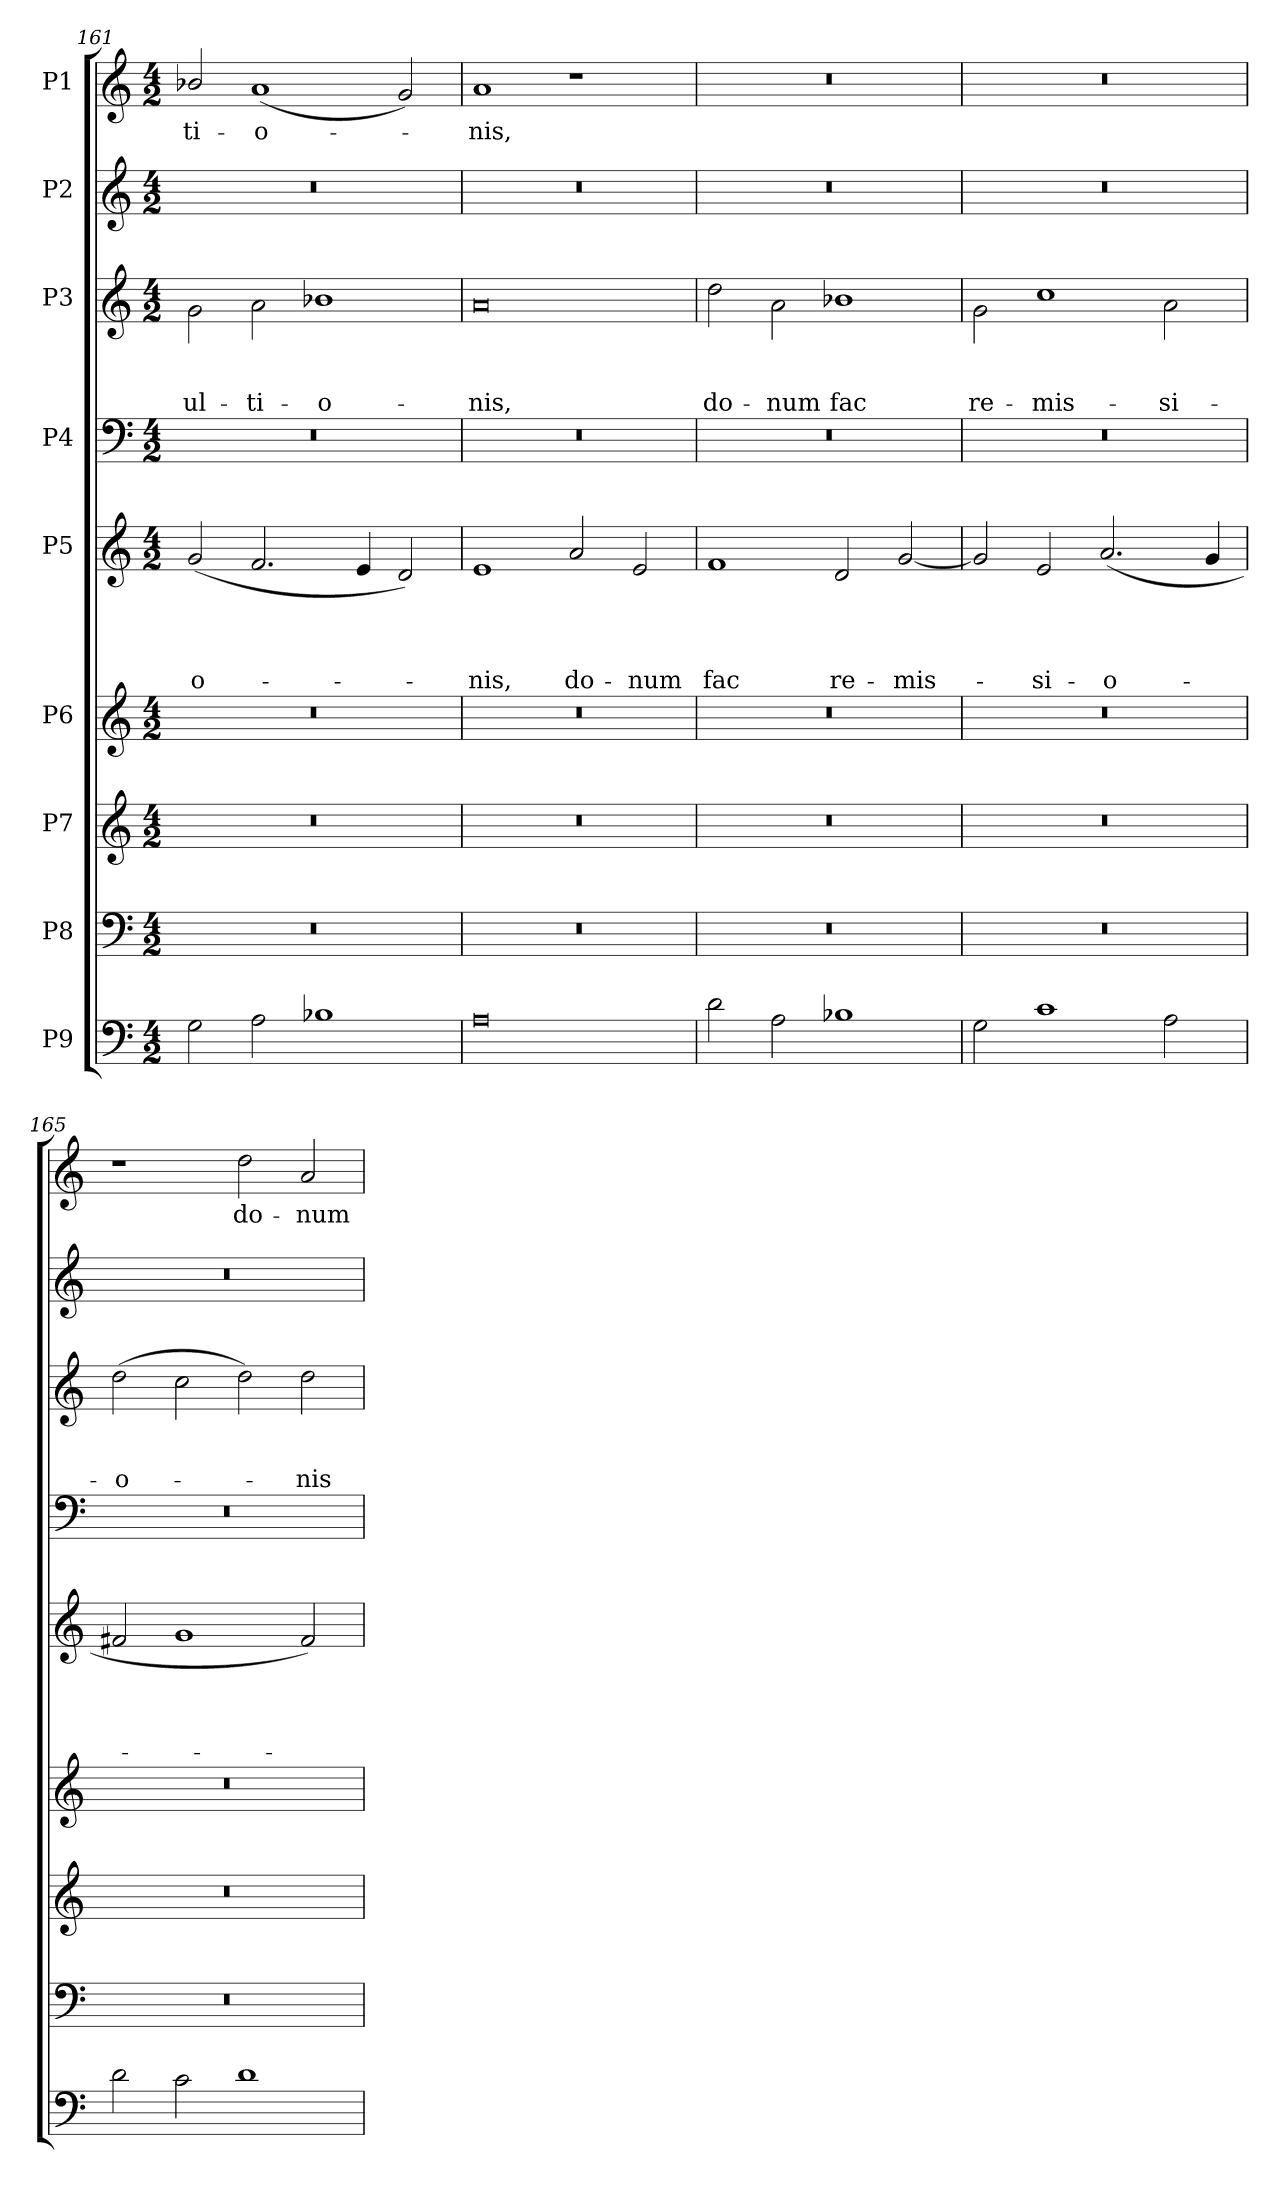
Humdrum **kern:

**kern	**kern	**kern	**kern	**kern	**text	**text	**text	**text	**kern	**kern	**text	**text	**text	**kern	**kern	**text
*part9	*part8	*part7	*part6	*part5	*part5	*part5	*part5	*part5	*part4	*part3	*part3	*part3	*part3	*part2	*part1	*part1
*staff9	*staff8	*staff7	*staff6	*staff5	*staff5	*staff5	*staff5	*staff5	*staff4	*staff3	*staff3	*staff3	*staff3	*staff2	*staff1	*staff1
*I"P9	*I"P8	*I"P7	*I"P6	*I"P5	*	*	*	*	*I"P4	*I"P3	*	*	*	*I"P2	*I"P1	*
*clefF4	*clefF4	*clefG2	*clefG2	*clefG2	*	*	*	*	*clefF4	*clefG2	*	*	*	*clefG2	*clefG2	*
*	*	*ITrd7c12	*	*	*	*	*	*	*	*ITrd7c12	*	*	*	*	*	*
*k[]	*k[]	*k[]	*k[]	*k[]	*	*	*	*	*k[]	*k[]	*	*	*	*k[]	*k[]	*
*C:	*C:	*C:	*C:	*C:	*	*	*	*	*C:	*C:	*	*	*	*C:	*C:	*
*M4/2	*M4/2	*M4/2	*M4/2	*M4/2	*	*	*	*	*M4/2	*M4/2	*	*	*	*M4/2	*M4/2	*
=161	=161	=161	=161	=161	=161	=161	=161	=161	=161	=161	=161	=161	=161	=161	=161	=161
*^	*	*	*	*	*	*	*	*	*	*	*	*	*	*	*	*
!	!	!LO:N:vis=1	!LO:N:vis=1	!LO:N:vis=1	!	!	!	!	!LO:LY:b	!LO:N:vis=1	!	!	!	!LO:LY:b	!LO:N:vis=1	!	!LO:LY:b
2G\	0ryy	0r	0r	0r	(<2g/	.	.	.	-o-	0r	2G\	.	.	ul-	0r	2b-X/	-ti-
!	!	!	!	!	!	!	!	!	!	!	!	!	!	!LO:LY:b	!	!	!LO:LY:b
2A\	.	.	.	.	2.f/	.	.	.	.	.	2A\	.	.	-ti-	.	(<1a	-o-
!	!	!	!	!	!	!	!	!	!	!	!	!	!	!LO:LY:b	!	!	!
1B-X	.	.	.	.	.	.	.	.	.	.	1B-X	.	.	-o-	.	.	.
.	.	.	.	.	4e/	.	.	.	.	.	.	.	.	.	.	.	.
.	.	.	.	.	2d/)	.	.	.	.	.	.	.	.	.	.	2g/)	.
=162	=162	=162	=162	=162	=162	=162	=162	=162	=162	=162	=162	=162	=162	=162	=162	=162	=162
!	!	!LO:N:vis=1	!LO:N:vis=1	!LO:N:vis=1	!	!	!	!	!LO:LY:b	!LO:N:vis=1	!	!	!	!LO:LY:b	!LO:N:vis=1	!	!LO:LY:b
0A	0ryy	0r	0r	0r	1e	.	.	.	-nis,	0r	0A	.	.	-nis,	0r	1a	-nis,
!	!	!	!	!	!	!	!	!	!LO:LY:b	!	!	!	!	!	!	!	!
.	.	.	.	.	2a/	.	.	.	do-	.	.	.	.	.	.	1r	.
!	!	!	!	!	!	!	!	!	!LO:LY:b	!	!	!	!	!	!	!	!
.	.	.	.	.	2e/	.	.	.	-num	.	.	.	.	.	.	.	.
!!LO:PB:g=z
=163	=163	=163	=163	=163	=163	=163	=163	=163	=163	=163	=163	=163	=163	=163	=163	=163	=163
!	!	!LO:N:vis=1	!LO:N:vis=1	!LO:N:vis=1	!	!	!	!	!LO:LY:b	!LO:N:vis=1	!	!	!	!LO:LY:b	!LO:N:vis=1	!LO:N:vis=1	!
2d\	0ryy	0r	0r	0r	1f	.	.	.	fac	0r	2d\	.	.	do-	0r	0r	.
!	!	!	!	!	!	!	!	!	!	!	!	!	!	!LO:LY:b	!	!	!
2A\	.	.	.	.	.	.	.	.	.	.	2A\	.	.	-num	.	.	.
!	!	!	!	!	!	!	!	!	!LO:LY:b	!	!	!	!	!LO:LY:b	!	!	!
1B-X	.	.	.	.	2d/	.	.	.	re-	.	1B-X	.	.	fac	.	.	.
!	!	!	!	!	!	!	!	!	!LO:LY:b	!	!	!	!	!	!	!	!
.	.	.	.	.	[<2g/	.	.	.	-mis-	.	.	.	.	.	.	.	.
=164	=164	=164	=164	=164	=164	=164	=164	=164	=164	=164	=164	=164	=164	=164	=164	=164	=164
!	!	!LO:N:vis=1	!LO:N:vis=1	!LO:N:vis=1	!	!	!	!	!	!LO:N:vis=1	!	!	!	!LO:LY:b	!LO:N:vis=1	!LO:N:vis=1	!
2G\	0ryy	0r	0r	0r	2g/]	.	.	.	.	0r	2G\	.	.	re-	0r	0r	.
!	!	!	!	!	!	!	!	!	!LO:LY:b	!	!	!	!	!LO:LY:b	!	!	!
1c	.	.	.	.	2e/	.	.	.	-si-	.	1c	.	.	-mis-	.	.	.
!	!	!	!	!	!	!	!	!	!LO:LY:b	!	!	!	!	!	!	!	!
.	.	.	.	.	(<2.a/	.	.	.	-o-	.	.	.	.	.	.	.	.
!	!	!	!	!	!	!	!	!	!	!	!	!	!	!LO:LY:b	!	!	!
2A\	.	.	.	.	.	.	.	.	.	.	2A\	.	.	-si-	.	.	.
.	.	.	.	.	4g/	.	.	.	.	.	.	.	.	.	.	.	.
=165	=165	=165	=165	=165	=165	=165	=165	=165	=165	=165	=165	=165	=165	=165	=165	=165	=165
!	!	!LO:N:vis=1	!LO:N:vis=1	!LO:N:vis=1	!	!	!	!	!	!LO:N:vis=1	!	!	!	!LO:LY:b	!LO:N:vis=1	!	!
2d\	0ryy	0r	0r	0r	2f#X/	.	.	.	.	0r	(>2d\	.	.	-o-	0r	1r	.
2c\	.	.	.	.	1g	.	.	.	.	.	2c\	.	.	.	.	.	.
!	!	!	!	!	!	!	!	!	!	!	!	!	!	!	!	!	!LO:LY:b
1d	.	.	.	.	.	.	.	.	.	.	2d\)	.	.	.	.	2dd\	do-
!	!	!	!	!	!	!	!	!	!	!	!	!	!	!LO:LY:b	!	!	!LO:LY:b
.	.	.	.	.	2f#/)	.	.	.	.	.	2d\	.	.	-nis	.	2a/	-num
*v	*v	*	*	*	*	*	*	*	*	*	*	*	*	*	*	*	*
=	=	=	=	=	=	=	=	=	=	=	=	=	=	=	=	=
*-	*-	*-	*-	*-	*-	*-	*-	*-	*-	*-	*-	*-	*-	*-	*-	*-
